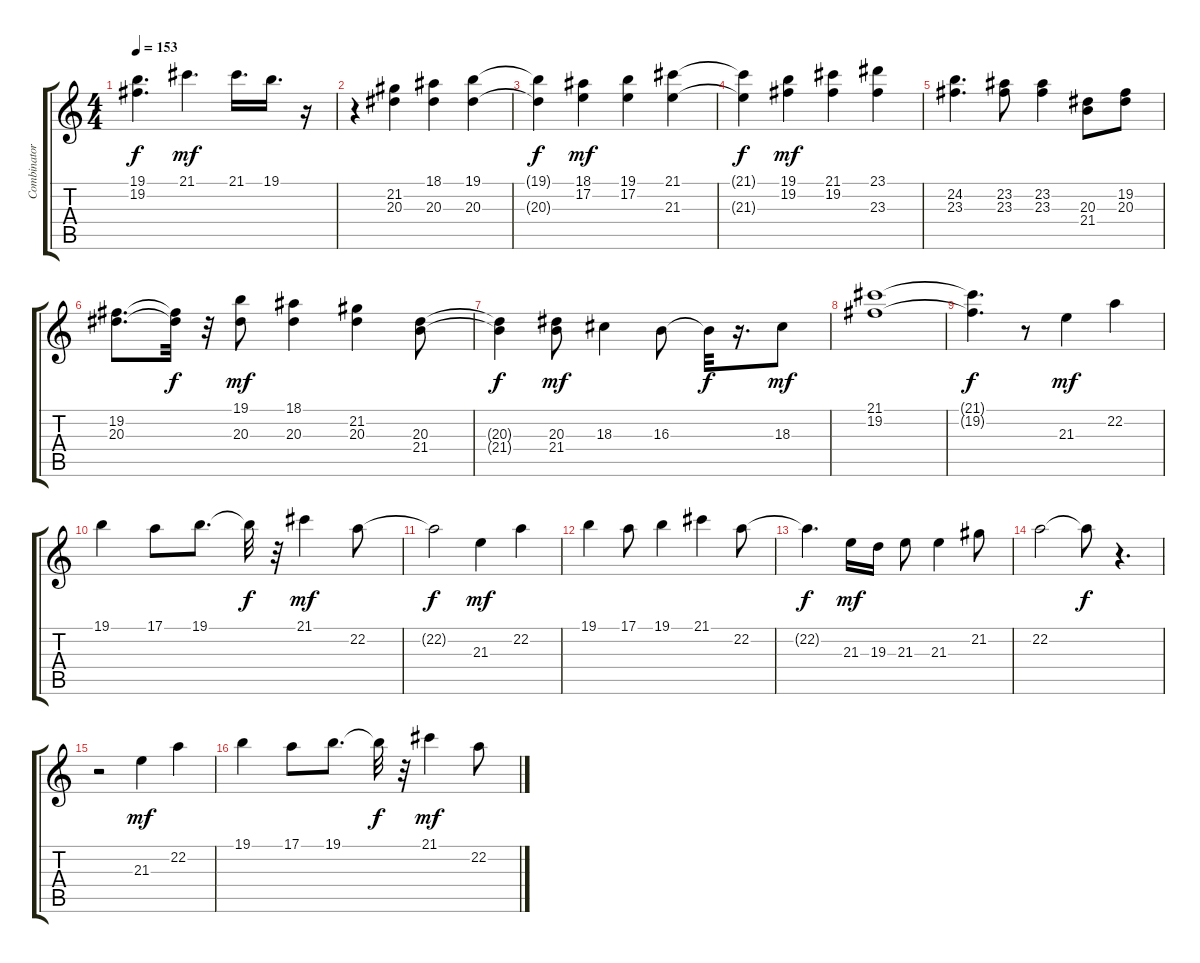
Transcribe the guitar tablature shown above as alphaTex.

\track ("Combinator 1" "Combinator") {instrument acousticgrandpiano}
\staff {score tabs}
\tuning (E4 B3 G3 D3 A2 E2) {hide}
\ts (4 4)
\tempo 153
\clef g2
\ks c
(19.1{t} 19.2{t}).4{d dy f} 21.1.4{d dy mf} 21.1.16{d} 19.1.16{d} r.16 |
r.4 (21.2 20.3).4 (18.1 20.3).4 (19.1 20.3).4 |
(19.1{t} 20.3{t}).4{dy f} (18.1 17.2).4{dy mf} (19.1 17.2).4 (21.1 21.3).4 |
(21.1{t} 21.3{t}).4{dy f} (19.1 19.2).4{dy mf} (21.1 19.2).4 (23.1 23.3).4 |
(24.2 23.3).4{d} (23.2 23.3).8 (23.2 23.3).4 (20.3 21.4).8 (19.2 20.3).8 |
(19.2 20.3).8{d} (19.2{t} 20.3{t}).32{dy f} r.32 (19.1 20.3).8{dy mf} (18.1 20.3).4 (21.2 20.3).4 (20.3 21.4).8 |
(20.3{t} 21.4{t}).4{dy f} (20.3 21.4).8{dy mf} 18.3.4 16.3.8 16.3{t}.32{dy f} r.16{d} 18.3.8{dy mf} |
(21.1 19.2).1 |
(21.1{t} 19.2{t}).4{d dy f} r.8 21.3.4{dy mf} 22.2.4 |
19.1.4 17.1.8 19.1.8{d} 19.1{t}.32{dy f} r.32 21.1.4{dy mf} 22.2.8 |
22.2{t}.2{dy f} 21.3.4{dy mf} 22.2.4 |
19.1.4 17.1.8 19.1.4 21.1.4 22.2.8 |
22.2{t}.4{d dy f} 21.3.16{dy mf} 19.3.16 21.3.8 21.3.4 21.2.8 |
22.2.2 22.2{t}.8{dy f} r.4{d} |
r.2 21.3.4{dy mf} 22.2.4 |
19.1.4 17.1.8 19.1.8{d} 19.1{t}.32{dy f} r.32 21.1.4{dy mf} 22.2.8
